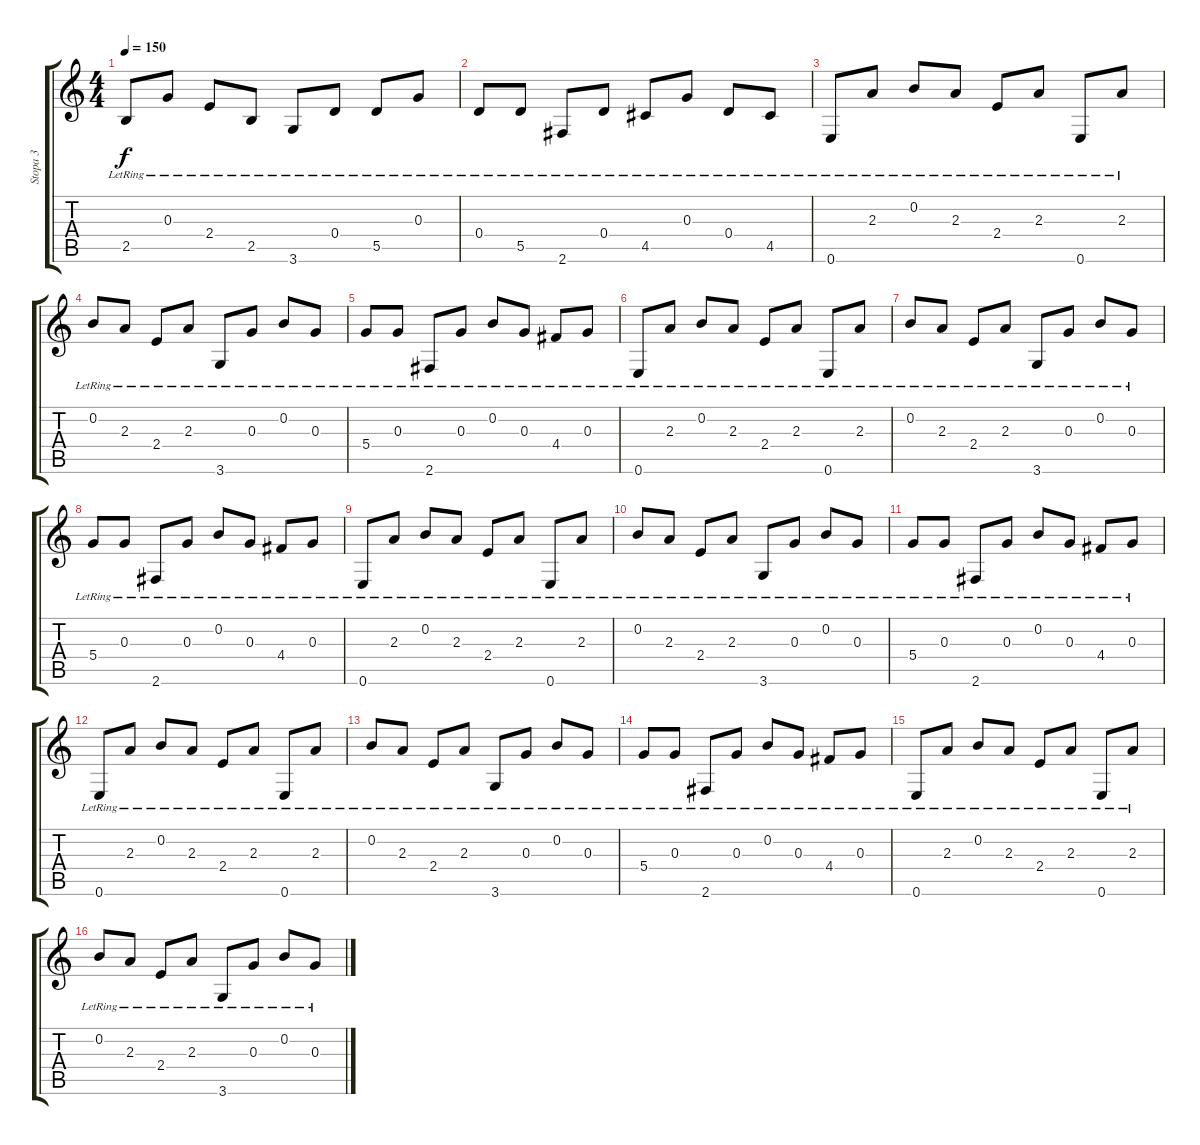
\track ("Stopa 3" "Stopa 3") {instrument distortionguitar}
\staff {score tabs}
\tuning (E4 B3 G3 D3 A2 E2) {hide}
\ts (4 4)
\tempo 150
\clef g2
\ks c
2.5{lr}.8{dy f} 0.3{lr}.8 2.4{lr}.8 2.5{lr}.8 3.6{lr}.8 0.4{lr}.8 5.5{lr}.8 0.3{lr}.8 |
0.4{lr}.8 5.5{lr}.8 2.6{lr}.8 0.4{lr}.8 4.5{lr}.8 0.3{lr}.8 0.4{lr}.8 4.5{lr}.8 |
0.6{lr}.8 2.3{lr}.8 0.2{lr}.8 2.3{lr}.8 2.4{lr}.8 2.3{lr}.8 0.6{lr}.8 2.3{lr}.8 |
0.2{lr}.8 2.3{lr}.8 2.4{lr}.8 2.3{lr}.8 3.6{lr}.8 0.3{lr}.8 0.2{lr}.8 0.3{lr}.8 |
5.4{lr}.8 0.3{lr}.8 2.6{lr}.8 0.3{lr}.8 0.2{lr}.8 0.3{lr}.8 4.4{lr}.8 0.3{lr}.8 |
0.6{lr}.8 2.3{lr}.8 0.2{lr}.8 2.3{lr}.8 2.4{lr}.8 2.3{lr}.8 0.6{lr}.8 2.3{lr}.8 |
0.2{lr}.8 2.3{lr}.8 2.4{lr}.8 2.3{lr}.8 3.6{lr}.8 0.3{lr}.8 0.2{lr}.8 0.3{lr}.8 |
5.4{lr}.8 0.3{lr}.8 2.6{lr}.8 0.3{lr}.8 0.2{lr}.8 0.3{lr}.8 4.4{lr}.8 0.3{lr}.8 |
0.6{lr}.8 2.3{lr}.8 0.2{lr}.8 2.3{lr}.8 2.4{lr}.8 2.3{lr}.8 0.6{lr}.8 2.3{lr}.8 |
0.2{lr}.8 2.3{lr}.8 2.4{lr}.8 2.3{lr}.8 3.6{lr}.8 0.3{lr}.8 0.2{lr}.8 0.3{lr}.8 |
5.4{lr}.8 0.3{lr}.8 2.6{lr}.8 0.3{lr}.8 0.2{lr}.8 0.3{lr}.8 4.4{lr}.8 0.3{lr}.8 |
0.6{lr}.8 2.3{lr}.8 0.2{lr}.8 2.3{lr}.8 2.4{lr}.8 2.3{lr}.8 0.6{lr}.8 2.3{lr}.8 |
0.2{lr}.8 2.3{lr}.8 2.4{lr}.8 2.3{lr}.8 3.6{lr}.8 0.3{lr}.8 0.2{lr}.8 0.3{lr}.8 |
5.4{lr}.8 0.3{lr}.8 2.6{lr}.8 0.3{lr}.8 0.2{lr}.8 0.3{lr}.8 4.4{lr}.8 0.3{lr}.8 |
0.6{lr}.8 2.3{lr}.8 0.2{lr}.8 2.3{lr}.8 2.4{lr}.8 2.3{lr}.8 0.6{lr}.8 2.3{lr}.8 |
0.2{lr}.8 2.3{lr}.8 2.4{lr}.8 2.3{lr}.8 3.6{lr}.8 0.3{lr}.8 0.2{lr}.8 0.3{lr}.8
